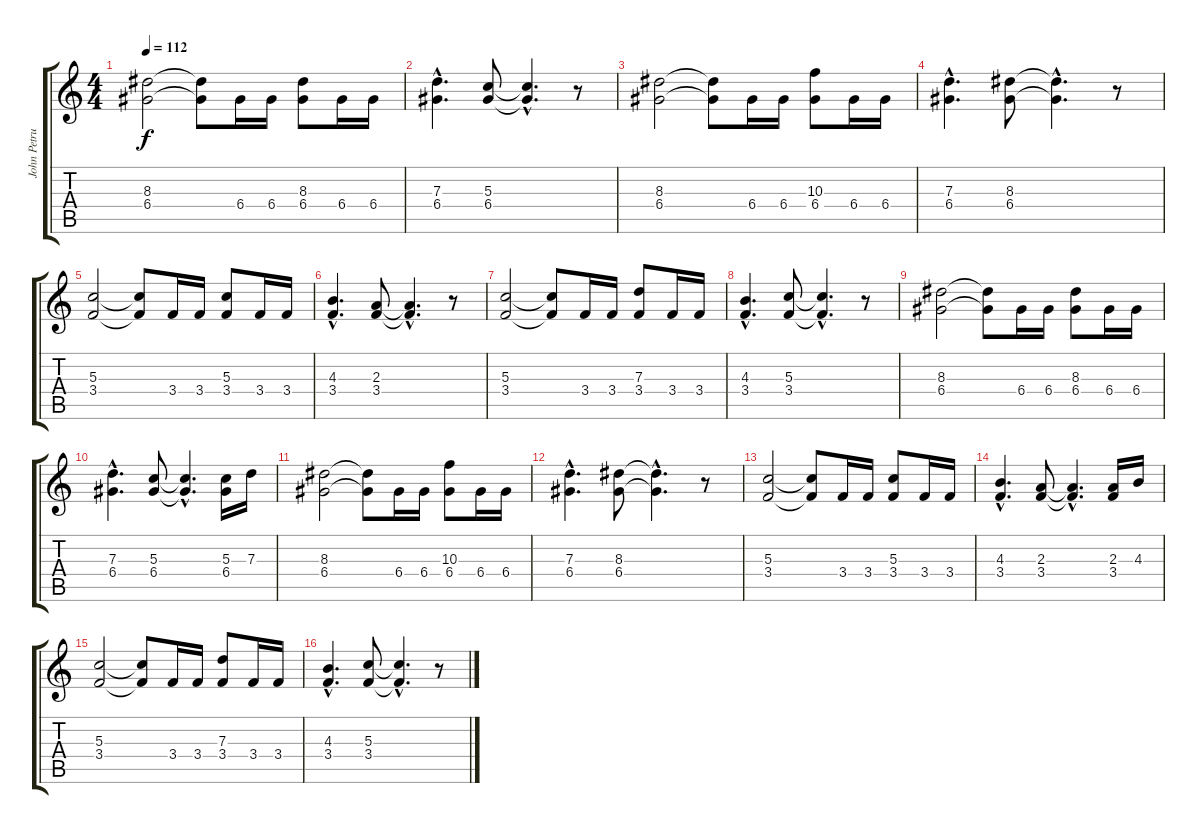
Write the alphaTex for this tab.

\track ("John Petrucci - 6 Strings Guitar" "John Petru") {instrument distortionguitar}
\staff {score tabs}
\tuning (E4 B3 G3 D3 A2 E2) {hide}
\ts (4 4)
\tempo 112
\clef g2
\ks c
(8.3 6.4).2{dy f} (8.3{t} 6.4{t}).8 6.4.16 6.4.16 (8.3 6.4).8 6.4.16 6.4.16 |
(7.3{hac} 6.4{hac}).4{d} (5.3 6.4).8 (5.3{hac t} 6.4{hac t}).4{d} r.8 |
(8.3 6.4).2 (8.3{t} 6.4{t}).8 6.4.16 6.4.16 (10.3 6.4).8 6.4.16 6.4.16 |
(7.3{hac} 6.4{hac}).4{d} (8.3 6.4).8 (8.3{hac t} 6.4{hac t}).4{d} r.8 |
(5.3 3.4).2 (5.3{t} 3.4{t}).8 3.4.16 3.4.16 (5.3 3.4).8 3.4.16 3.4.16 |
(4.3{hac} 3.4{hac}).4{d} (2.3 3.4).8 (2.3{hac t} 3.4{hac t}).4{d} r.8 |
(5.3 3.4).2 (5.3{t} 3.4{t}).8 3.4.16 3.4.16 (7.3 3.4).8 3.4.16 3.4.16 |
(4.3{hac} 3.4{hac}).4{d} (5.3 3.4).8 (5.3{hac t} 3.4{hac t}).4{d} r.8 |
(8.3 6.4).2 (8.3{t} 6.4{t}).8 6.4.16 6.4.16 (8.3 6.4).8 6.4.16 6.4.16 |
(7.3{hac} 6.4{hac}).4{d} (5.3 6.4).8 (5.3{hac t} 6.4{hac t}).4{d} (5.3 6.4).16 7.3.16 |
(8.3 6.4).2 (8.3{t} 6.4{t}).8 6.4.16 6.4.16 (10.3 6.4).8 6.4.16 6.4.16 |
(7.3{hac} 6.4{hac}).4{d} (8.3 6.4).8 (8.3{hac t} 6.4{hac t}).4{d} r.8 |
(5.3 3.4).2 (5.3{t} 3.4{t}).8 3.4.16 3.4.16 (5.3 3.4).8 3.4.16 3.4.16 |
(4.3{hac} 3.4{hac}).4{d} (2.3 3.4).8 (2.3{hac t} 3.4{hac t}).4{d} (2.3 3.4).16 4.3.16 |
(5.3 3.4).2 (5.3{t} 3.4{t}).8 3.4.16 3.4.16 (7.3 3.4).8 3.4.16 3.4.16 |
(4.3{hac} 3.4{hac}).4{d} (5.3 3.4).8 (5.3{hac t} 3.4{hac t}).4{d} r.8
